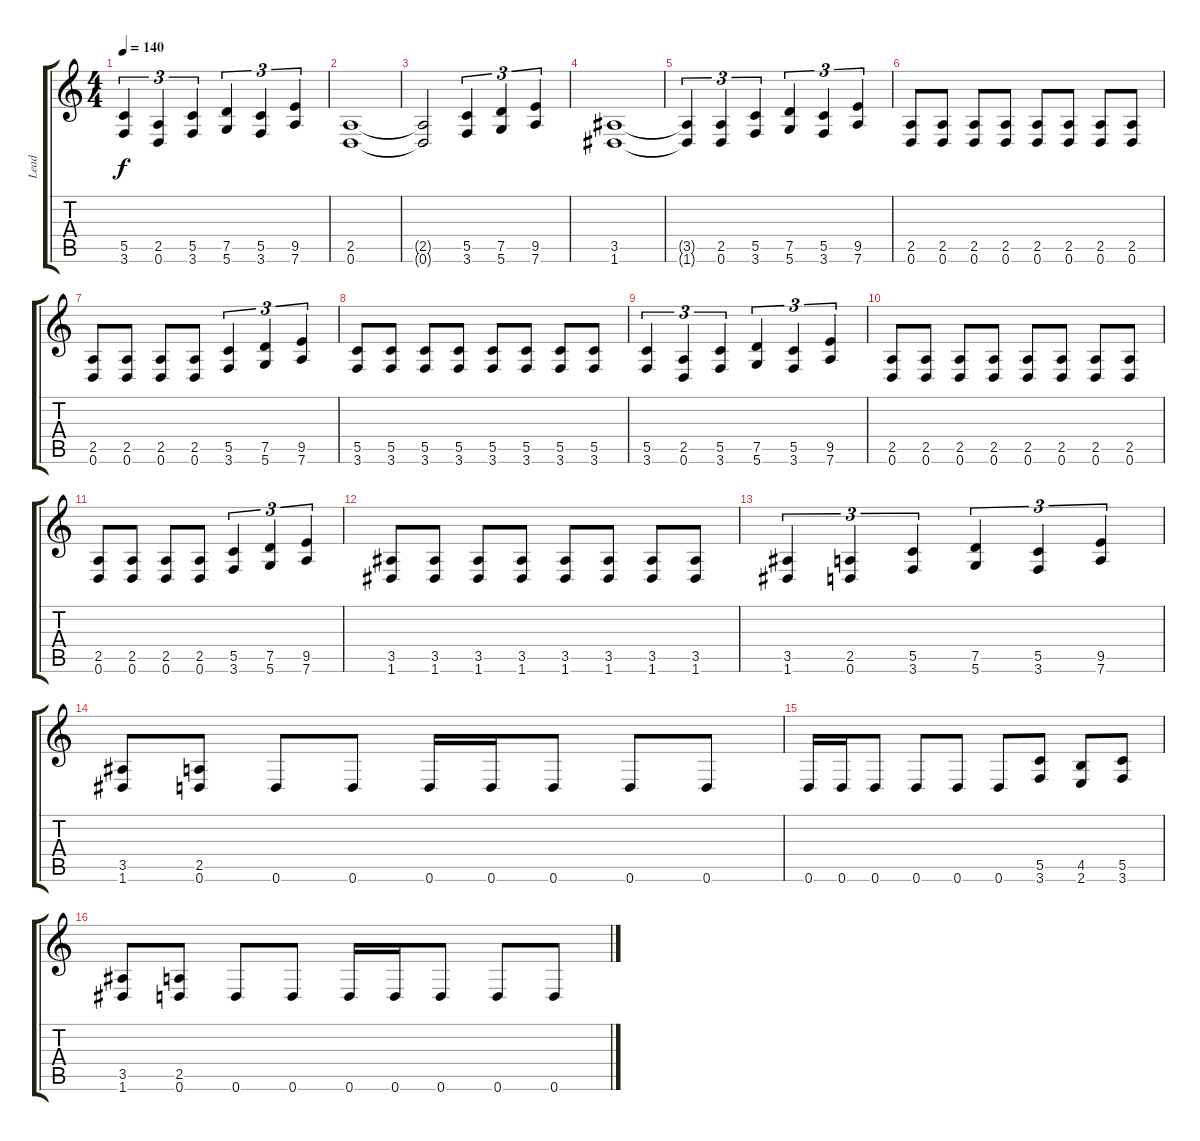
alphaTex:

\track ("Lead" "Lead") {instrument distortionguitar}
\staff {score tabs}
\tuning (D4 A3 F3 C3 G2 D2) {hide}
\ts (4 4)
\tempo 140
\clef g2
\ks c
(5.5{t} 3.6{t}).4{tu (3 2) dy f} (2.5 0.6).4{tu (3 2)} (5.5 3.6).4{tu (3 2)} (7.5 5.6).4{tu (3 2)} (5.5 3.6).4{tu (3 2)} (9.5 7.6).4{tu (3 2)} |
(2.5 0.6).1 |
(2.5{t} 0.6{t}).2 (5.5 3.6).4{tu (3 2)} (7.5 5.6).4{tu (3 2)} (9.5 7.6).4{tu (3 2)} |
(3.5 1.6).1 |
(3.5{t} 1.6{t}).4{tu (3 2)} (2.5 0.6).4{tu (3 2)} (5.5 3.6).4{tu (3 2)} (7.5 5.6).4{tu (3 2)} (5.5 3.6).4{tu (3 2)} (9.5 7.6).4{tu (3 2)} |
(2.5 0.6).8 (2.5 0.6).8 (2.5 0.6).8 (2.5 0.6).8 (2.5 0.6).8 (2.5 0.6).8 (2.5 0.6).8 (2.5 0.6).8 |
(2.5 0.6).8 (2.5 0.6).8 (2.5 0.6).8 (2.5 0.6).8 (5.5 3.6).4{tu (3 2)} (7.5 5.6).4{tu (3 2)} (9.5 7.6).4{tu (3 2)} |
(5.5 3.6).8 (5.5 3.6).8 (5.5 3.6).8 (5.5 3.6).8 (5.5 3.6).8 (5.5 3.6).8 (5.5 3.6).8 (5.5 3.6).8 |
(5.5 3.6).4{tu (3 2)} (2.5 0.6).4{tu (3 2)} (5.5 3.6).4{tu (3 2)} (7.5 5.6).4{tu (3 2)} (5.5 3.6).4{tu (3 2)} (9.5 7.6).4{tu (3 2)} |
(2.5 0.6).8 (2.5 0.6).8 (2.5 0.6).8 (2.5 0.6).8 (2.5 0.6).8 (2.5 0.6).8 (2.5 0.6).8 (2.5 0.6).8 |
(2.5 0.6).8 (2.5 0.6).8 (2.5 0.6).8 (2.5 0.6).8 (5.5 3.6).4{tu (3 2)} (7.5 5.6).4{tu (3 2)} (9.5 7.6).4{tu (3 2)} |
(3.5 1.6).8 (3.5 1.6).8 (3.5 1.6).8 (3.5 1.6).8 (3.5 1.6).8 (3.5 1.6).8 (3.5 1.6).8 (3.5 1.6).8 |
(3.5 1.6).4{tu (3 2)} (2.5 0.6).4{tu (3 2)} (5.5 3.6).4{tu (3 2)} (7.5 5.6).4{tu (3 2)} (5.5 3.6).4{tu (3 2)} (9.5 7.6).4{tu (3 2)} |
(3.5 1.6).8 (2.5 0.6).8 0.6.8 0.6.8 0.6.16 0.6.16 0.6.8 0.6.8 0.6.8 |
0.6.16 0.6.16 0.6.8 0.6.8 0.6.8 0.6.8 (5.5 3.6).8 (4.5 2.6).8 (5.5 3.6).8 |
(3.5 1.6).8 (2.5 0.6).8 0.6.8 0.6.8 0.6.16 0.6.16 0.6.8 0.6.8 0.6.8
